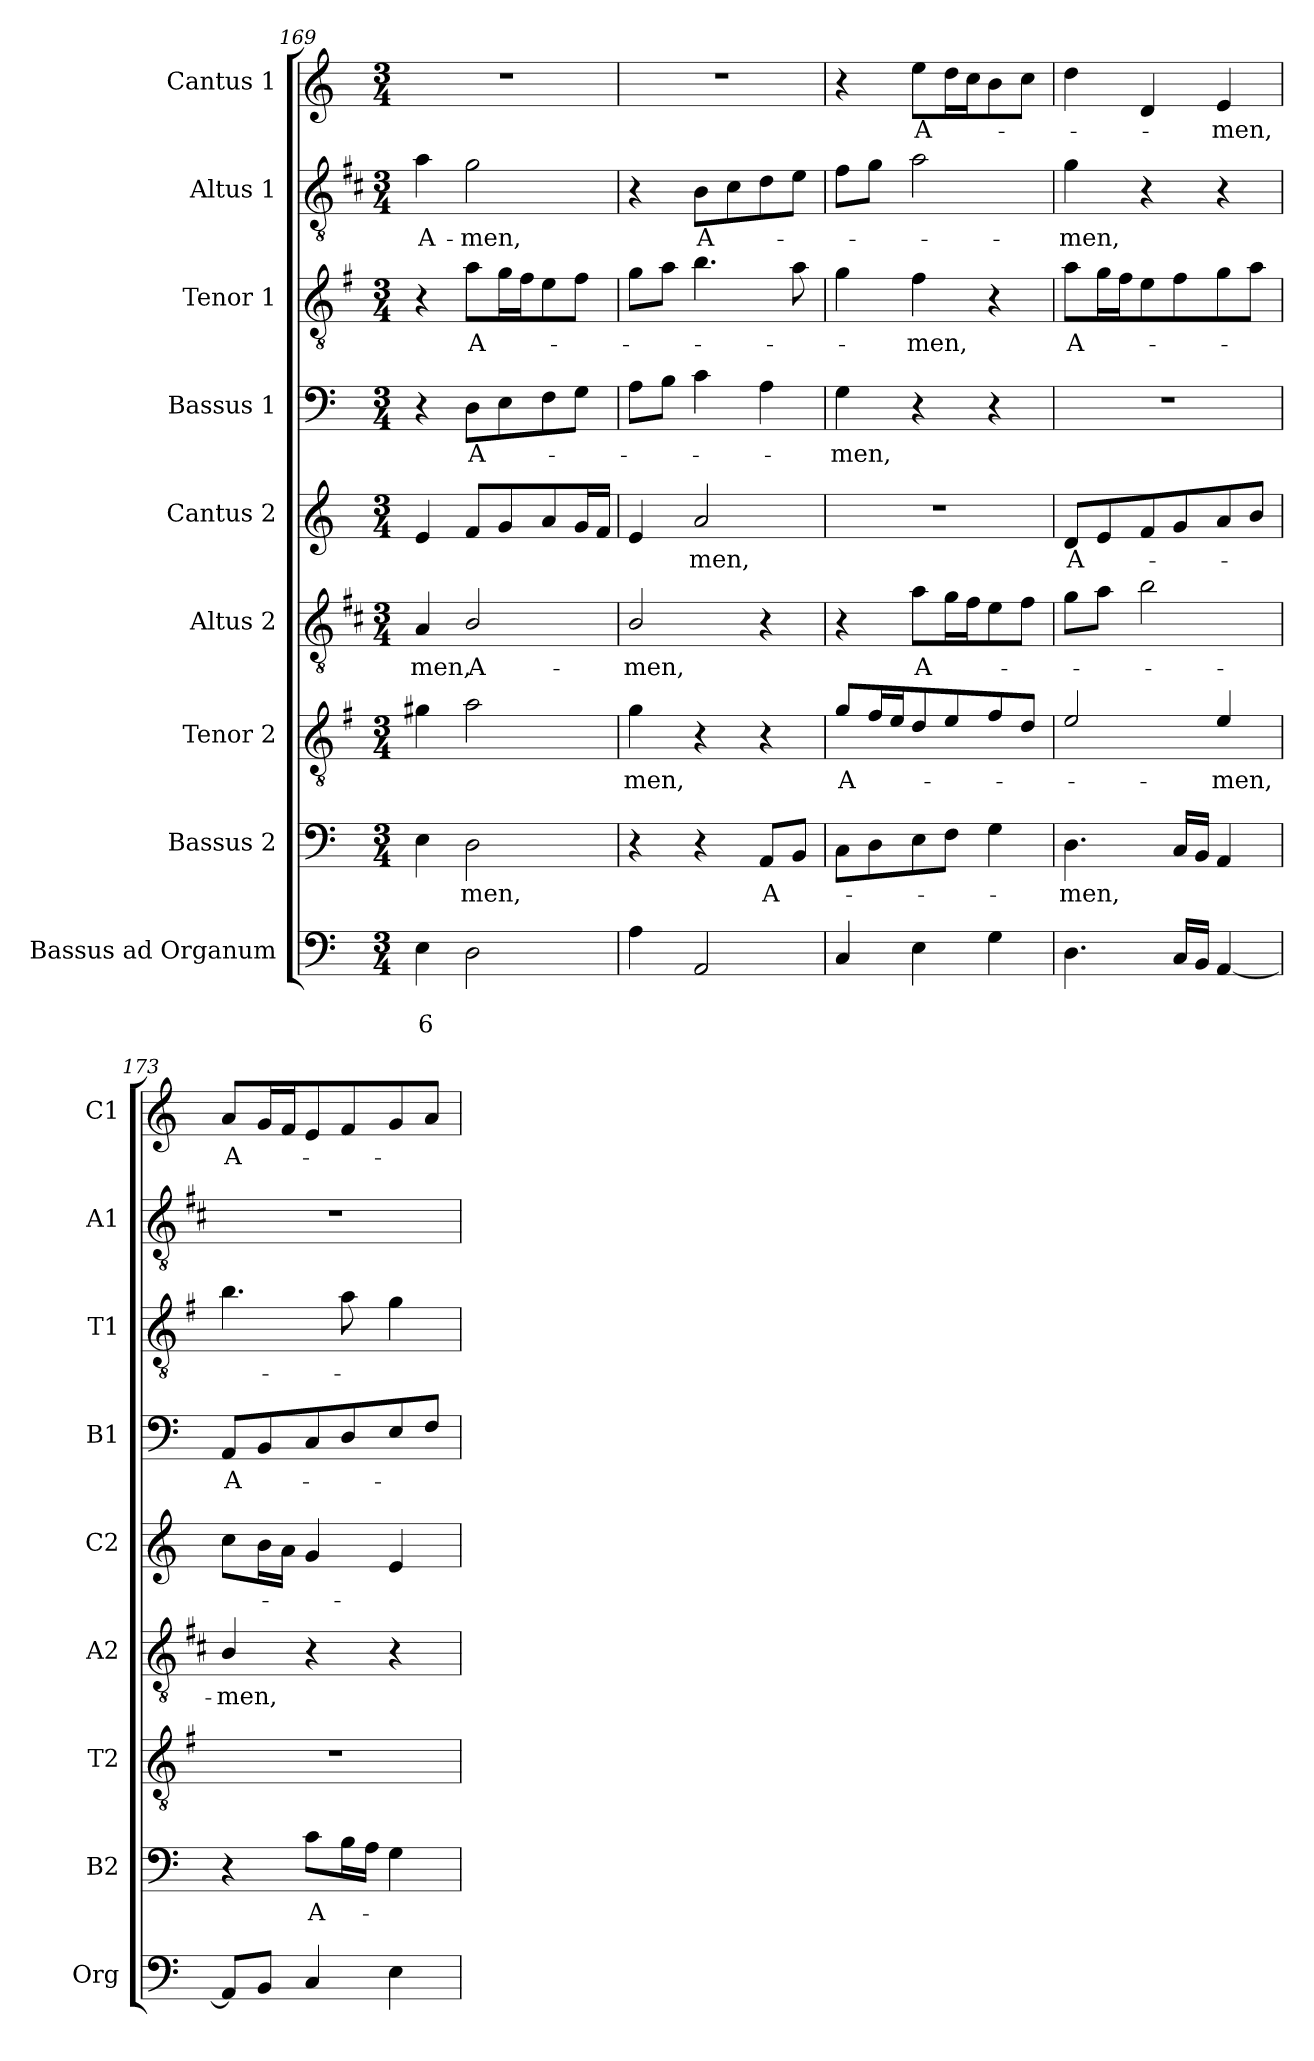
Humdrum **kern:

**kern	**text	**text	**kern	**text	**kern	**text	**kern	**text	**kern	**text	**kern	**text	**kern	**text	**kern	**text	**kern	**text
*part9	*part9	*part9	*part8	*part8	*part7	*part7	*part6	*part6	*part5	*part5	*part4	*part4	*part3	*part3	*part2	*part2	*part1	*part1
*staff9	*staff9	*staff9	*staff8	*staff8	*staff7	*staff7	*staff6	*staff6	*staff5	*staff5	*staff4	*staff4	*staff3	*staff3	*staff2	*staff2	*staff1	*staff1
*I"Bassus ad Organum	*	*	*I"Bassus 2	*	*I"Tenor 2	*	*I"Altus 2	*	*I"Cantus 2	*	*I"Bassus 1	*	*I"Tenor 1	*	*I"Altus 1	*	*I"Cantus 1	*
*I'Org	*	*	*I'B2	*	*I'T2	*	*I'A2	*	*I'C2	*	*I'B1	*	*I'T1	*	*I'A1	*	*I'C1	*
*clefF4	*	*	*clefF4	*	*clefGv2	*	*clefGv2	*	*clefG2	*	*clefF4	*	*clefGv2	*	*clefGv2	*	*clefG2	*
*	*	*	*	*	*ITrd4c7	*	*ITrd1c2	*	*	*	*	*	*ITrd4c7	*	*ITrd1c2	*	*	*
*k[]	*	*	*k[]	*	*k[]	*	*k[]	*	*k[]	*	*k[]	*	*k[]	*	*k[]	*	*k[]	*
*C:	*	*	*C:	*	*C:	*	*C:	*	*C:	*	*C:	*	*C:	*	*C:	*	*C:	*
*M3/4	*	*	*M3/4	*	*M3/4	*	*M3/4	*	*M3/4	*	*M3/4	*	*M3/4	*	*M3/4	*	*M3/4	*
=169	=169	=169	=169	=169	=169	=169	=169	=169	=169	=169	=169	=169	=169	=169	=169	=169	=169	=169
!	!	!LO:LY:b	!	!	!	!	!	!LO:LY:b	!	!	!	!	!	!	!	!LO:LY:b	!	!
4E\	.	6	4E\	.	4c#X\	.	4G/	-men,	4e/	.	4r	.	4r	.	4g\	A-	2.r	.
!	!	!	!	!LO:LY:b	!	!	!	!LO:LY:b	!	!	!	!LO:LY:b	!	!LO:LY:b	!	!LO:LY:b	!	!
2D\	.	.	2D\	-men,	2d\	.	2A/	A-	8f/L	.	8D\L	A-	8d\L	A-	2f\	-men,	.	.
.	.	.	.	.	.	.	.	.	8g/	.	8E\	.	16c\L	.	.	.	.	.
.	.	.	.	.	.	.	.	.	.	.	.	.	16B\J	.	.	.	.	.
.	.	.	.	.	.	.	.	.	8a/	.	8F\	.	8A\	.	.	.	.	.
.	.	.	.	.	.	.	.	.	16g/L	.	8G\J	.	8B\J	.	.	.	.	.
.	.	.	.	.	.	.	.	.	16f/JJ	.	.	.	.	.	.	.	.	.
=170	=170	=170	=170	=170	=170	=170	=170	=170	=170	=170	=170	=170	=170	=170	=170	=170	=170	=170
!	!	!	!	!	!	!LO:LY:b	!	!LO:LY:b	!	!	!	!	!	!	!	!	!	!
4A\	.	.	4r	.	4c\	-men,	2A/	-men,	4e/	.	8A\L	.	8c\L	.	4r	.	2.r	.
.	.	.	.	.	.	.	.	.	.	.	8B\J	.	8d\J	.	.	.	.	.
!	!	!	!	!	!	!	!	!	!	!LO:LY:b	!	!	!	!	!	!LO:LY:b	!	!
2AA/	.	.	4r	.	4r	.	.	.	2a/	-men,	4c\	.	4.e\	.	8A\L	A-	.	.
.	.	.	.	.	.	.	.	.	.	.	.	.	.	.	8B\	.	.	.
!	!	!	!	!LO:LY:b	!	!	!	!	!	!	!	!	!	!	!	!	!	!
.	.	.	8AA/L	A-	4r	.	4r	.	.	.	4A\	.	.	.	8c\	.	.	.
.	.	.	8BB/J	.	.	.	.	.	.	.	.	.	8d\	.	8d\J	.	.	.
=171	=171	=171	=171	=171	=171	=171	=171	=171	=171	=171	=171	=171	=171	=171	=171	=171	=171	=171
!	!	!	!	!	!	!LO:LY:b	!	!	!	!	!	!LO:LY:b	!	!	!	!	!	!
4C/	.	.	8C\L	.	8c/L	A-	4r	.	2.r	.	4G\	-men,	4c\	.	8e\L	.	4r	.
.	.	.	8D\	.	16B/L	.	.	.	.	.	.	.	.	.	8f\J	.	.	.
.	.	.	.	.	16A/J	.	.	.	.	.	.	.	.	.	.	.	.	.
!	!	!	!	!	!	!	!	!LO:LY:b	!	!	!	!	!	!LO:LY:b	!	!	!	!LO:LY:b
4E\	.	.	8E\	.	8G/	.	8g\L	A-	.	.	4r	.	4B\	-men,	2g\	.	8ee\L	A-
.	.	.	8F\J	.	8A/	.	16f\L	.	.	.	.	.	.	.	.	.	16dd\L	.
.	.	.	.	.	.	.	16e\J	.	.	.	.	.	.	.	.	.	16cc\J	.
4G\	.	.	4G\	.	8B/	.	8d\	.	.	.	4r	.	4r	.	.	.	8b\	.
.	.	.	.	.	8G/J	.	8e\J	.	.	.	.	.	.	.	.	.	8cc\J	.
=172	=172	=172	=172	=172	=172	=172	=172	=172	=172	=172	=172	=172	=172	=172	=172	=172	=172	=172
!	!	!	!	!LO:LY:b	!	!	!	!	!	!LO:LY:b	!	!	!	!LO:LY:b	!	!LO:LY:b	!	!
4.D\	.	.	4.D\	-men,	2A/	.	8f\L	.	8d/L	A-	2.r	.	8d\L	A-	4f\	-men,	4dd\	.
.	.	.	.	.	.	.	8g\J	.	8e/	.	.	.	16c\L	.	.	.	.	.
.	.	.	.	.	.	.	.	.	.	.	.	.	16B\J	.	.	.	.	.
.	.	.	.	.	.	.	2a\	.	8f/	.	.	.	8A\	.	4r	.	4d/	.
16C/LL	.	.	16C/LL	.	.	.	.	.	8g/	.	.	.	8B\	.	.	.	.	.
16BB/JJ	.	.	16BB/JJ	.	.	.	.	.	.	.	.	.	.	.	.	.	.	.
!	!	!	!	!	!	!LO:LY:b	!	!	!	!	!	!	!	!	!	!	!	!LO:LY:b
[4AA/	.	.	4AA/	.	4A/	-men,	.	.	8a/	.	.	.	8c\	.	4r	.	4e/	-men,
.	.	.	.	.	.	.	.	.	8b/J	.	.	.	8d\J	.	.	.	.	.
!!LO:PB:g=z
=173	=173	=173	=173	=173	=173	=173	=173	=173	=173	=173	=173	=173	=173	=173	=173	=173	=173	=173
!	!	!	!	!	!	!	!	!LO:LY:b	!	!	!	!LO:LY:b	!	!	!	!	!	!LO:LY:b
8AA/L]	.	.	4r	.	2.r	.	4A/	-men,	8cc\L	.	8AA/L	A-	4.e\	.	2.r	.	8a/L	A-
8BB/J	.	.	.	.	.	.	.	.	16b\L	.	8BB/	.	.	.	.	.	16g/L	.
.	.	.	.	.	.	.	.	.	16a\JJ	.	.	.	.	.	.	.	16f/J	.
!	!	!	!	!LO:LY:b	!	!	!	!	!	!	!	!	!	!	!	!	!	!
4C/	.	.	8c\L	A-	.	.	4r	.	4g/	.	8C/	.	.	.	.	.	8e/	.
.	.	.	16B\L	.	.	.	.	.	.	.	8D/	.	8d\	.	.	.	8f/	.
.	.	.	16A\JJ	.	.	.	.	.	.	.	.	.	.	.	.	.	.	.
4E\	.	.	4G\	.	.	.	4r	.	4e/	.	8E/	.	4c\	.	.	.	8g/	.
.	.	.	.	.	.	.	.	.	.	.	8F/J	.	.	.	.	.	8a/J	.
=	=	=	=	=	=	=	=	=	=	=	=	=	=	=	=	=	=	=
*-	*-	*-	*-	*-	*-	*-	*-	*-	*-	*-	*-	*-	*-	*-	*-	*-	*-	*-
